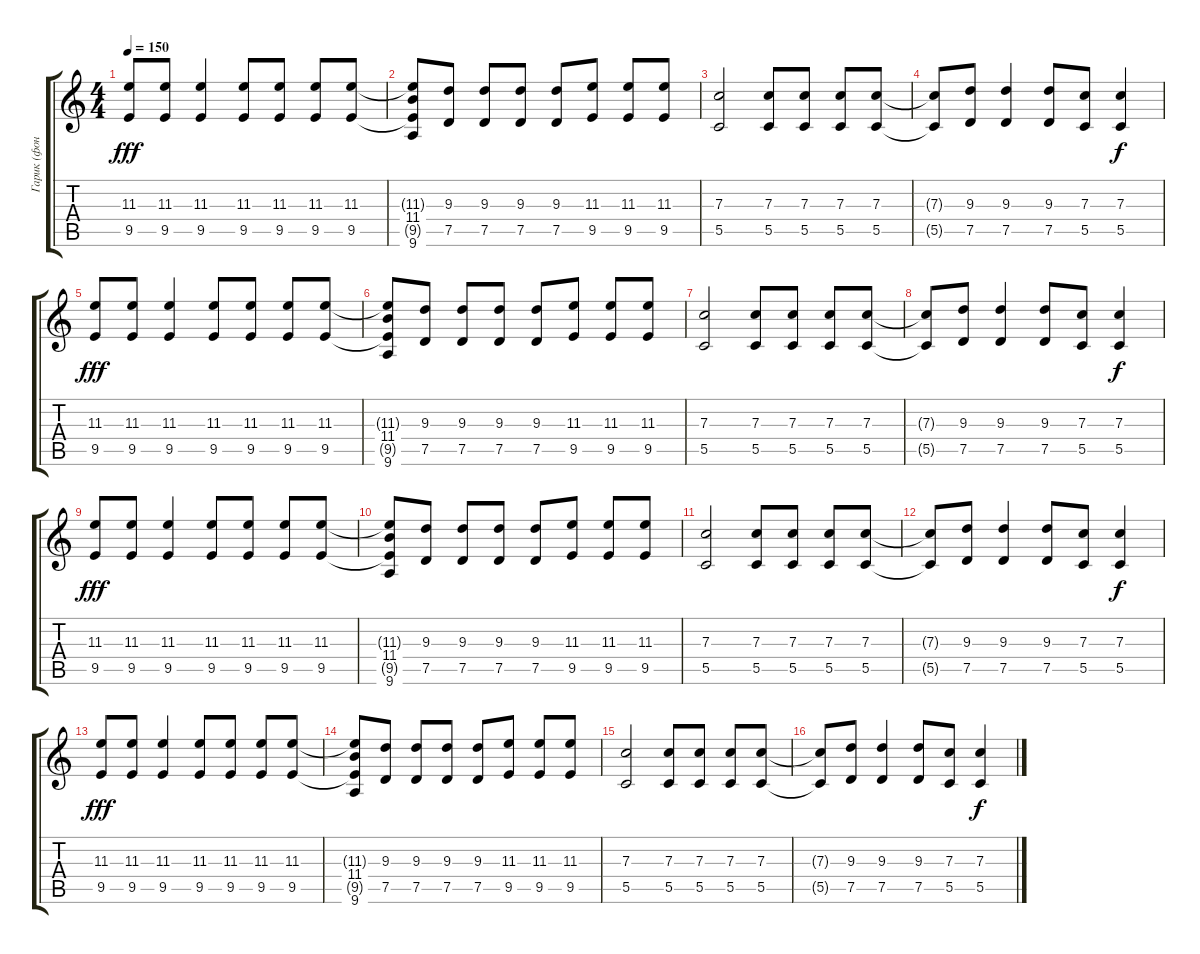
\track ("Гарик (фон)" "Гарик (фон") {solo instrument electricguitarjazz}
\staff {score tabs}
\tuning (D4 A3 F3 C3 G2 C2) {hide}
\ts (4 4)
\tempo 150
\clef g2
\ks c
(11.3 9.5).8{dy fff} (11.3 9.5).8 (11.3 9.5).4 (11.3 9.5).8 (11.3 9.5).8 (11.3 9.5).8 (11.3 9.5).8 |
(11.3{t} 11.4 9.5{t} 9.6).8 (9.3 7.5).8 (9.3 7.5).8 (9.3 7.5).8 (9.3 7.5).8 (11.3 9.5).8 (11.3 9.5).8 (11.3 9.5).8 |
(7.3 5.5).2 (7.3 5.5).8 (7.3 5.5).8 (7.3 5.5).8 (7.3 5.5).8 |
(7.3{t} 5.5{t}).8 (9.3 7.5).8 (9.3 7.5).4 (9.3 7.5).8 (7.3 5.5).8 (7.3 5.5).4{dy f} |
(11.3 9.5).8{dy fff} (11.3 9.5).8 (11.3 9.5).4 (11.3 9.5).8 (11.3 9.5).8 (11.3 9.5).8 (11.3 9.5).8 |
(11.3{t} 11.4 9.5{t} 9.6).8 (9.3 7.5).8 (9.3 7.5).8 (9.3 7.5).8 (9.3 7.5).8 (11.3 9.5).8 (11.3 9.5).8 (11.3 9.5).8 |
(7.3 5.5).2 (7.3 5.5).8 (7.3 5.5).8 (7.3 5.5).8 (7.3 5.5).8 |
(7.3{t} 5.5{t}).8 (9.3 7.5).8 (9.3 7.5).4 (9.3 7.5).8 (7.3 5.5).8 (7.3 5.5).4{dy f} |
(11.3 9.5).8{dy fff} (11.3 9.5).8 (11.3 9.5).4 (11.3 9.5).8 (11.3 9.5).8 (11.3 9.5).8 (11.3 9.5).8 |
(11.3{t} 11.4 9.5{t} 9.6).8 (9.3 7.5).8 (9.3 7.5).8 (9.3 7.5).8 (9.3 7.5).8 (11.3 9.5).8 (11.3 9.5).8 (11.3 9.5).8 |
(7.3 5.5).2 (7.3 5.5).8 (7.3 5.5).8 (7.3 5.5).8 (7.3 5.5).8 |
(7.3{t} 5.5{t}).8 (9.3 7.5).8 (9.3 7.5).4 (9.3 7.5).8 (7.3 5.5).8 (7.3 5.5).4{dy f} |
(11.3 9.5).8{dy fff} (11.3 9.5).8 (11.3 9.5).4 (11.3 9.5).8 (11.3 9.5).8 (11.3 9.5).8 (11.3 9.5).8 |
(11.3{t} 11.4 9.5{t} 9.6).8 (9.3 7.5).8 (9.3 7.5).8 (9.3 7.5).8 (9.3 7.5).8 (11.3 9.5).8 (11.3 9.5).8 (11.3 9.5).8 |
(7.3 5.5).2 (7.3 5.5).8 (7.3 5.5).8 (7.3 5.5).8 (7.3 5.5).8 |
(7.3{t} 5.5{t}).8 (9.3 7.5).8 (9.3 7.5).4 (9.3 7.5).8 (7.3 5.5).8 (7.3 5.5).4{dy f}
